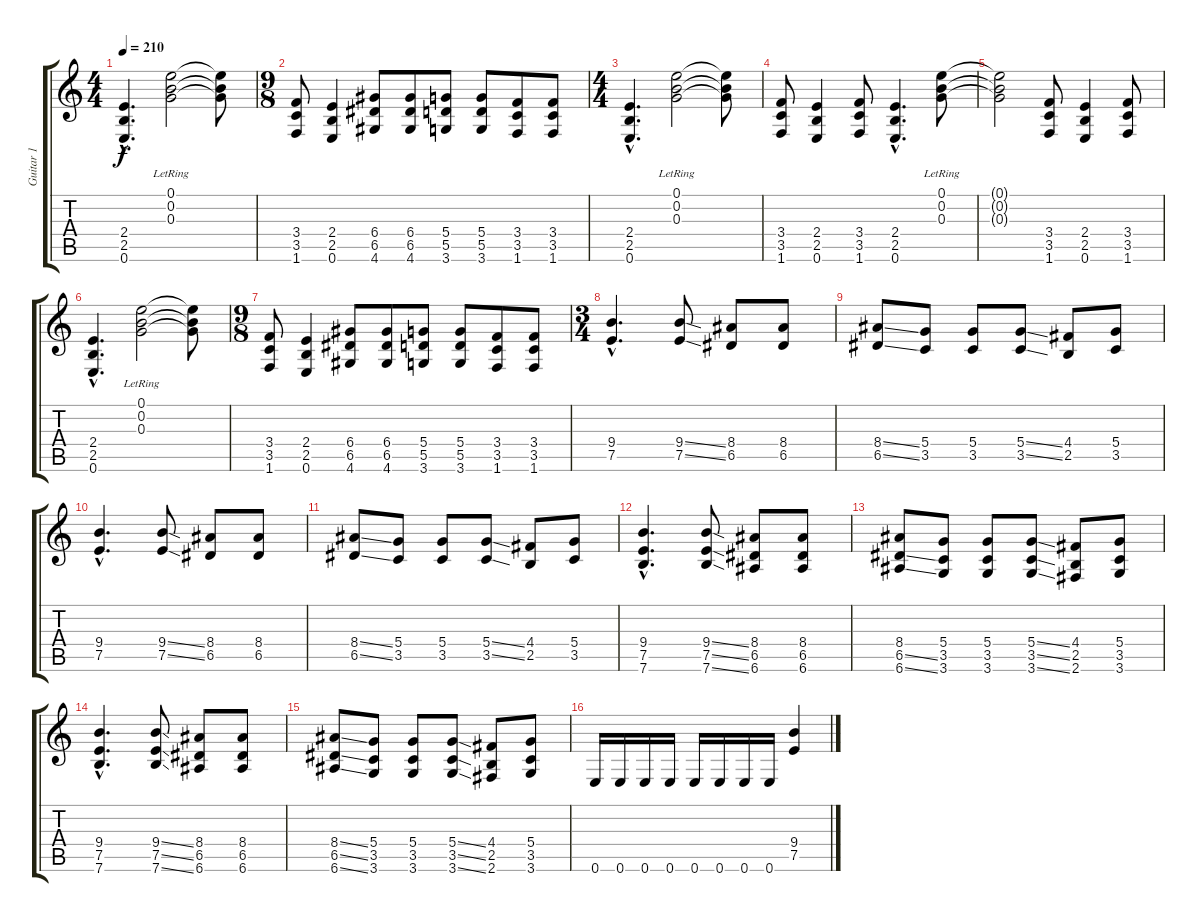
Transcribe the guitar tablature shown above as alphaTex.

\track ("Guitar 1" "Guitar 1") {instrument distortionguitar}
\staff {score tabs}
\tuning (E4 B3 G3 D3 A2 E2) {hide}
\ts (4 4)
\tempo 210
\clef g2
\ks c
(2.4{hac} 2.5{hac} 0.6{hac}).4{d dy f} (0.1{lr} 0.2{lr} 0.3{lr}).2 (0.1{t} 0.2{t} 0.3{t}).8 |
\ts (9 8)
(3.4 3.5 1.6).8 (2.4 2.5 0.6).4 (6.4 6.5 4.6).8 (6.4 6.5 4.6).8 (5.4 5.5 3.6).8 (5.4 5.5 3.6).8 (3.4 3.5 1.6).8 (3.4 3.5 1.6).8 |
\ts (4 4)
(2.4{hac} 2.5{hac} 0.6{hac}).4{d} (0.1{lr} 0.2{lr} 0.3{lr}).2 (0.1{t} 0.2{t} 0.3{t}).8 |
(3.4 3.5 1.6).8 (2.4 2.5 0.6).4 (3.4 3.5 1.6).8 (2.4{hac} 2.5{hac} 0.6{hac}).4{d} (0.1{lr} 0.2{lr} 0.3{lr}).8 |
(0.1{t} 0.2{t} 0.3{t}).2 (3.4 3.5 1.6).8 (2.4 2.5 0.6).4 (3.4 3.5 1.6).8 |
(2.4{hac} 2.5{hac} 0.6{hac}).4{d} (0.1{lr} 0.2{lr} 0.3{lr}).2 (0.1{t} 0.2{t} 0.3{t}).8 |
\ts (9 8)
(3.4 3.5 1.6).8 (2.4 2.5 0.6).4 (6.4 6.5 4.6).8 (6.4 6.5 4.6).8 (5.4 5.5 3.6).8 (5.4 5.5 3.6).8 (3.4 3.5 1.6).8 (3.4 3.5 1.6).8 |
\ts (3 4)
(9.4{hac} 7.5{hac}).4{d} (9.4{ss} 7.5{ss}).8 (8.4 6.5).8 (8.4 6.5).8 |
(8.4{ss} 6.5{ss}).8 (5.4 3.5).8 (5.4 3.5).8 (5.4{ss} 3.5{ss}).8 (4.4 2.5).8 (5.4 3.5).8 |
(9.4{hac} 7.5{hac}).4{d} (9.4{ss} 7.5{ss}).8 (8.4 6.5).8 (8.4 6.5).8 |
(8.4{ss} 6.5{ss}).8 (5.4 3.5).8 (5.4 3.5).8 (5.4{ss} 3.5{ss}).8 (4.4 2.5).8 (5.4 3.5).8 |
(9.4{hac} 7.5{hac} 7.6{hac}).4{d} (9.4{ss} 7.5{ss} 7.6{ss}).8 (8.4 6.5 6.6).8 (8.4 6.5 6.6).8 |
(8.4 6.5{ss} 6.6{ss}).8 (5.4 3.5 3.6).8 (5.4 3.5 3.6).8 (5.4{ss} 3.5{ss} 3.6{ss}).8 (4.4 2.5 2.6).8 (5.4 3.5 3.6).8 |
(9.4{hac} 7.5{hac} 7.6{hac}).4{d} (9.4{ss} 7.5{ss} 7.6{ss}).8 (8.4 6.5 6.6).8 (8.4 6.5 6.6).8 |
(8.4{ss} 6.5{ss} 6.6{ss}).8 (5.4 3.5 3.6).8 (5.4 3.5 3.6).8 (5.4{ss} 3.5{ss} 3.6{ss}).8 (4.4 2.5 2.6).8 (5.4 3.5 3.6).8 |
0.6.16 0.6.16 0.6.16 0.6.16 0.6.16 0.6.16 0.6.16 0.6.16 (9.4 7.5).4
